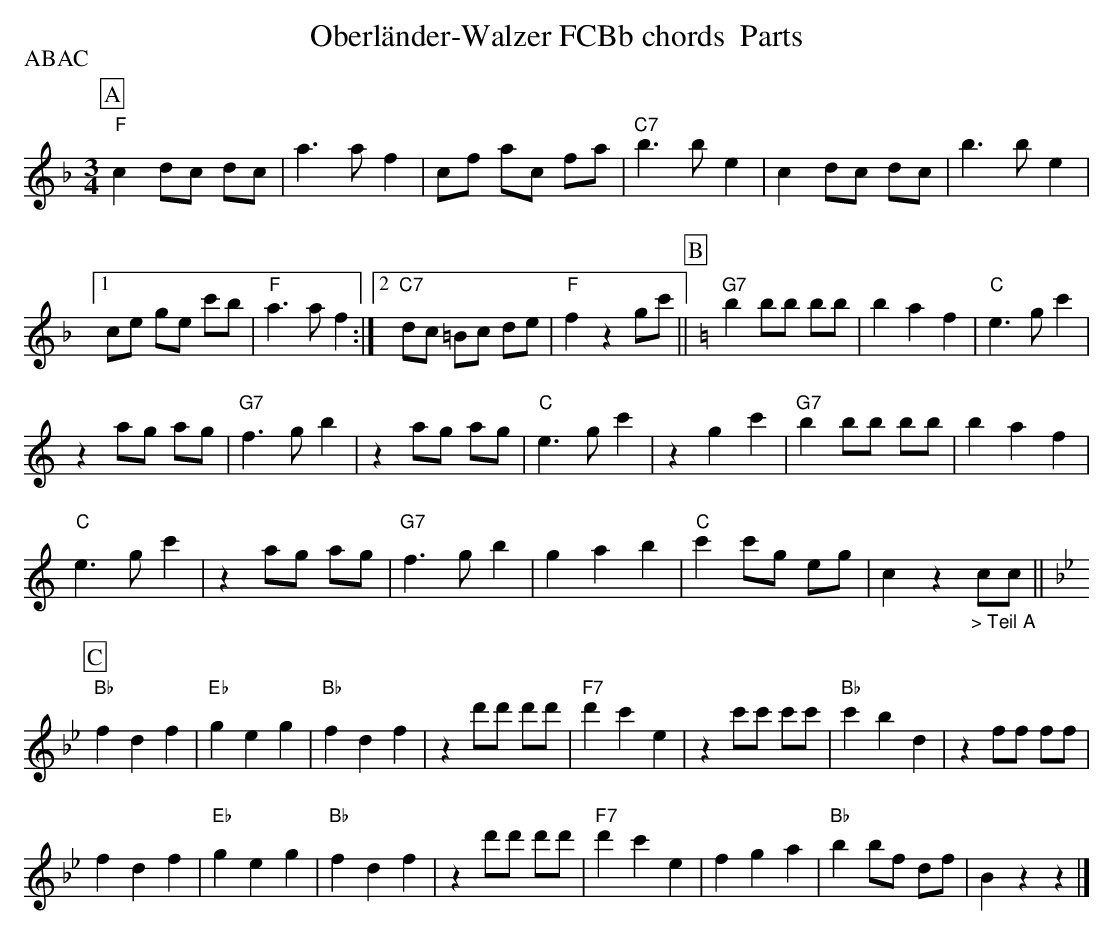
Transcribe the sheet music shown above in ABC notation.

X:1
T: Oberl\"ander-Walzer FCBb chords  Parts
P:ABAC
M:3/4
L:1/4
K:F %%MIDI gchordon
[P:A] "F"cd/c/ d/c/ | a>af | c/f/ a/c/ f/a/ |  "C7"b>be | cd/c/ d/c/ | b>be |1
c/e/ g/e/ c'/b/ | "F"a>af :|2 "C7"d/c/ =B/c/ d/e/ | "F"fzg/c'/ || [P:B] [K:C]  "G7"bb/b/ b/b/ | baf | "C"e>gc' |
za/g/ a/g/ | "G7"f>gb | za/g/ a/g/ | "C"e>gc' | zgc' | "G7"bb/b/ b/b/ | baf |
"C"e>gc' | za/g/ a/g/ | "G7"f>gb | gab | "C"c'c'/g/ e/g/ | cz"_> Teil A"c/c/ || [P:C] [K:Bb]
"Bb"fdf | "Eb"geg | "Bb"fdf | zd'/d'/ d'/d'/ | "F7"d'c'e | z c'/c'/ c'/c'/ | "Bb"c'bd | zf/f/ f/f/ |
fdf | "Eb"geg | "Bb"fdf | zd'/d'/ d'/d'/ | "F7"d'c'e | fga | "Bb"bb/f/ d/f/ | Bzz |]
